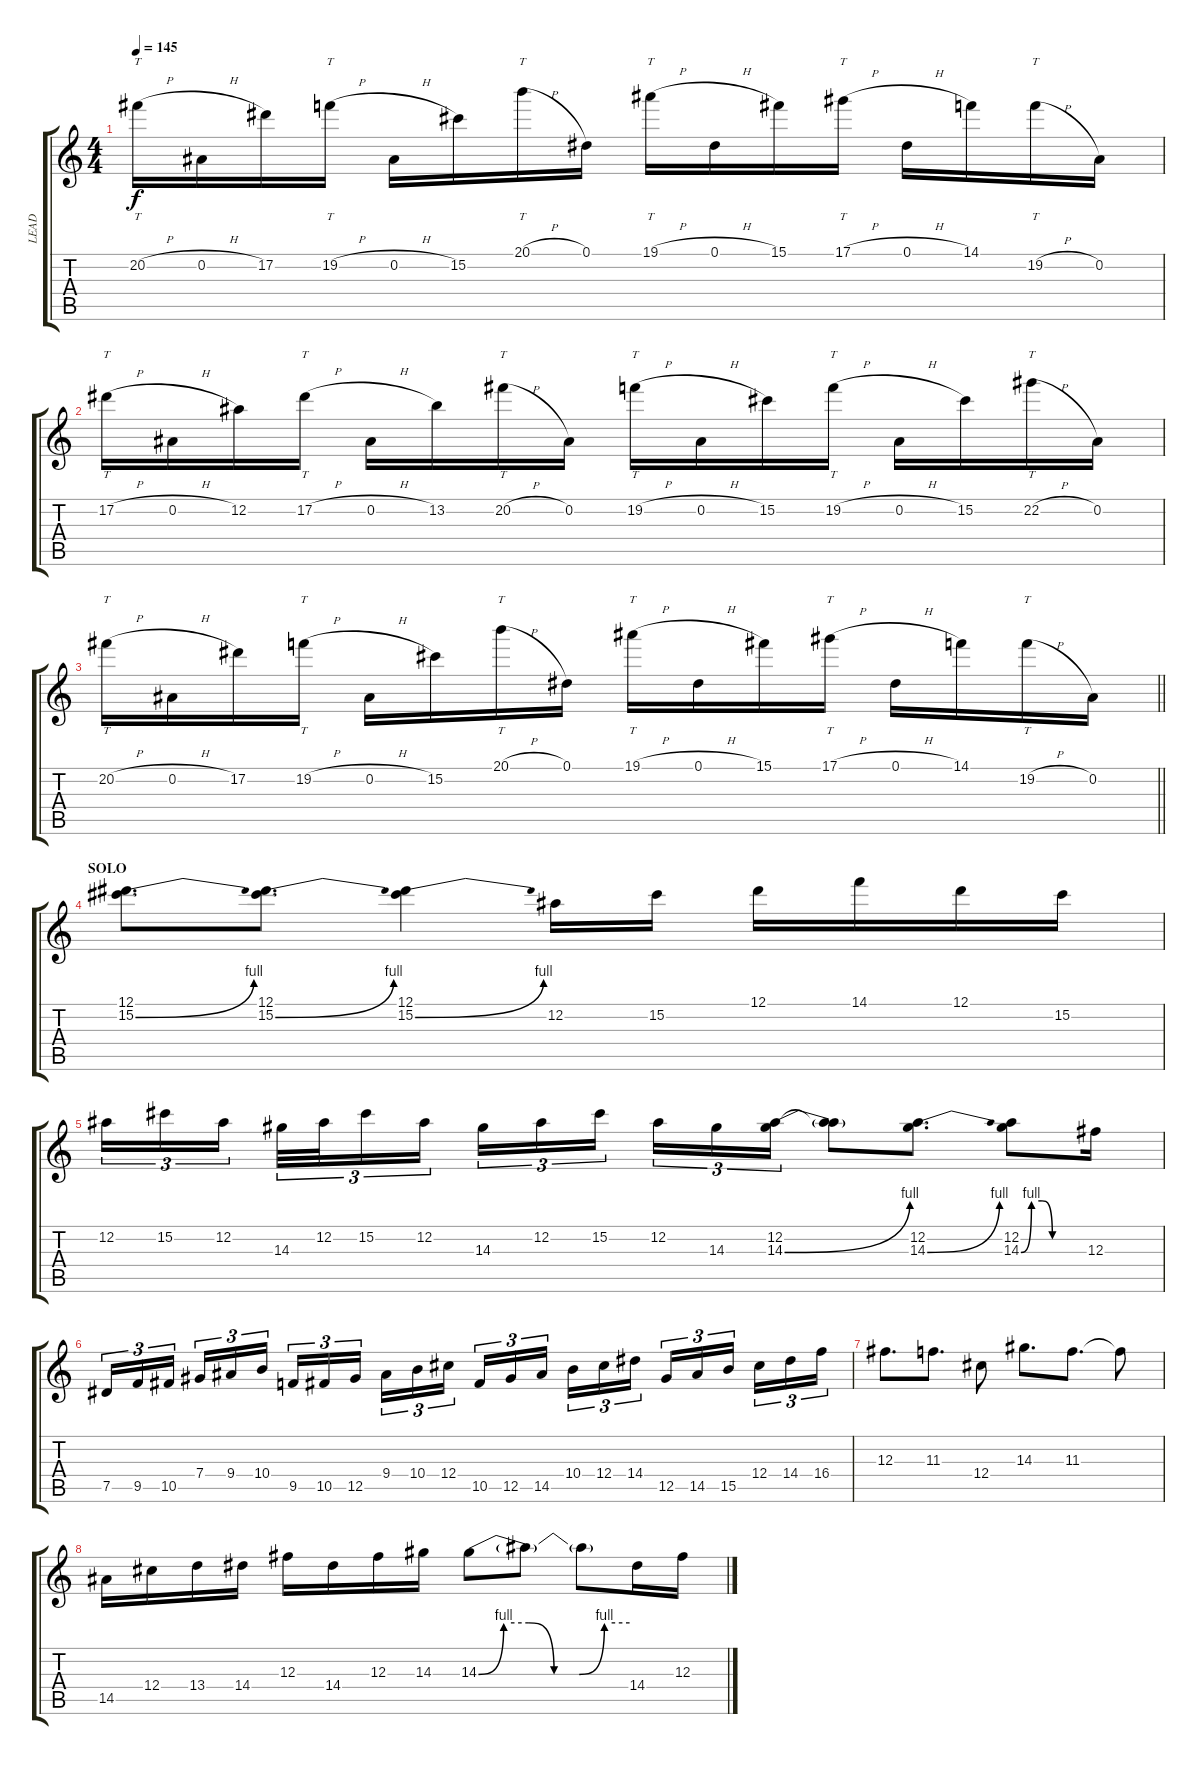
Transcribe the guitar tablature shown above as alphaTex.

\track ("LEAD" "LEAD") {instrument distortionguitar}
\staff {score tabs}
\tuning (Eb4 Bb3 Gb3 Db3 Ab2 Db2) {hide}
\ts (4 4)
\tempo 145
\clef g2
\ks c
20.2{h}.16{tt dy f} 0.2{h}.16 17.2.16 19.2{h}.16{tt} 0.2{h}.16 15.2.16 20.1{h}.16{tt} 0.1.16 19.1{h}.16{tt} 0.1{h}.16 15.1.16 17.1{h}.16{tt} 0.1{h}.16 14.1.16 19.2{h}.16{tt} 0.2.16 |
17.2{h}.16{tt} 0.2{h}.16 12.2.16 17.2{h}.16{tt} 0.2{h}.16 13.2.16 20.2{h}.16{tt} 0.2.16 19.2{h}.16{tt} 0.2{h}.16 15.2.16 19.2{h}.16{tt} 0.2{h}.16 15.2.16 22.2{h}.16{tt} 0.2.16 |
\barLineRight lightlight
20.2{h}.16{tt} 0.2{h}.16 17.2.16 19.2{h}.16{tt} 0.2{h}.16 15.2.16 20.1{h}.16{tt} 0.1.16 19.1{h}.16{tt} 0.1{h}.16 15.1.16 17.1{h}.16{tt} 0.1{h}.16 14.1.16 19.2{h}.16{tt} 0.2.16 |
\section ("" "SOLO")
(12.1 15.2{be (bend 0 0 60 4)}).8{d volume 13} (12.1 15.2{be (bend 0 0 60 4)}).8{d} (12.1 15.2{be (bend 0 0 60 4)}).4 12.2.16 15.2.16 12.1.16 14.1.16 12.1.16 15.2.16 |
12.2.16{tu (3 2)} 15.2.16{tu (3 2)} 12.2.16{tu (3 2) beam splitsecondary} 14.3.32{tu (3 2)} 12.2.32{tu (3 2)} 15.2.16{tu (3 2)} 12.2.16{tu (3 2)} 14.3.16{tu (3 2)} 12.2.16{tu (3 2)} 15.2.16{tu (3 2) beam splitsecondary} 12.2.16{tu (3 2)} 14.3.16{tu (3 2)} (12.2 14.3{be (bend 0 0 60 4)}).16{tu (3 2)} (12.2{t} 14.3{t}).8 (12.2 14.3{be (bend 0 0 60 4)}).8{d} (12.2 14.3{be (custom 0 0 10 4 20 4 30 0 60 0)}).8 12.3.16 |
7.5.16{tu (3 2)} 9.5.16{tu (3 2)} 10.5.16{tu (3 2) beam splitsecondary} 7.4.16{tu (3 2)} 9.4.16{tu (3 2)} 10.4.16{tu (3 2)} 9.5.16{tu (3 2)} 10.5.16{tu (3 2)} 12.5.16{tu (3 2) beam splitsecondary} 9.4.16{tu (3 2)} 10.4.16{tu (3 2)} 12.4.16{tu (3 2)} 10.5.16{tu (3 2)} 12.5.16{tu (3 2)} 14.5.16{tu (3 2) beam splitsecondary} 10.4.16{tu (3 2)} 12.4.16{tu (3 2)} 14.4.16{tu (3 2)} 12.5.16{tu (3 2)} 14.5.16{tu (3 2)} 15.5.16{tu (3 2) beam splitsecondary} 12.4.16{tu (3 2)} 14.4.16{tu (3 2)} 16.4.16{tu (3 2)} |
12.3.8{d} 11.3.8{d} 12.4.8 14.3.8{d} 11.3.8{d} 11.3{t}.8 |
14.5.16 12.4.16 13.4.16 14.4.16 12.3.16 14.4.16 12.3.16 14.3.16 14.3{be (custom 0 0 10 4 20 4 30 0 40 0 50 4 60 4)}.8 14.3{t}.8 14.3{t}.8 14.4.16 12.3.16
